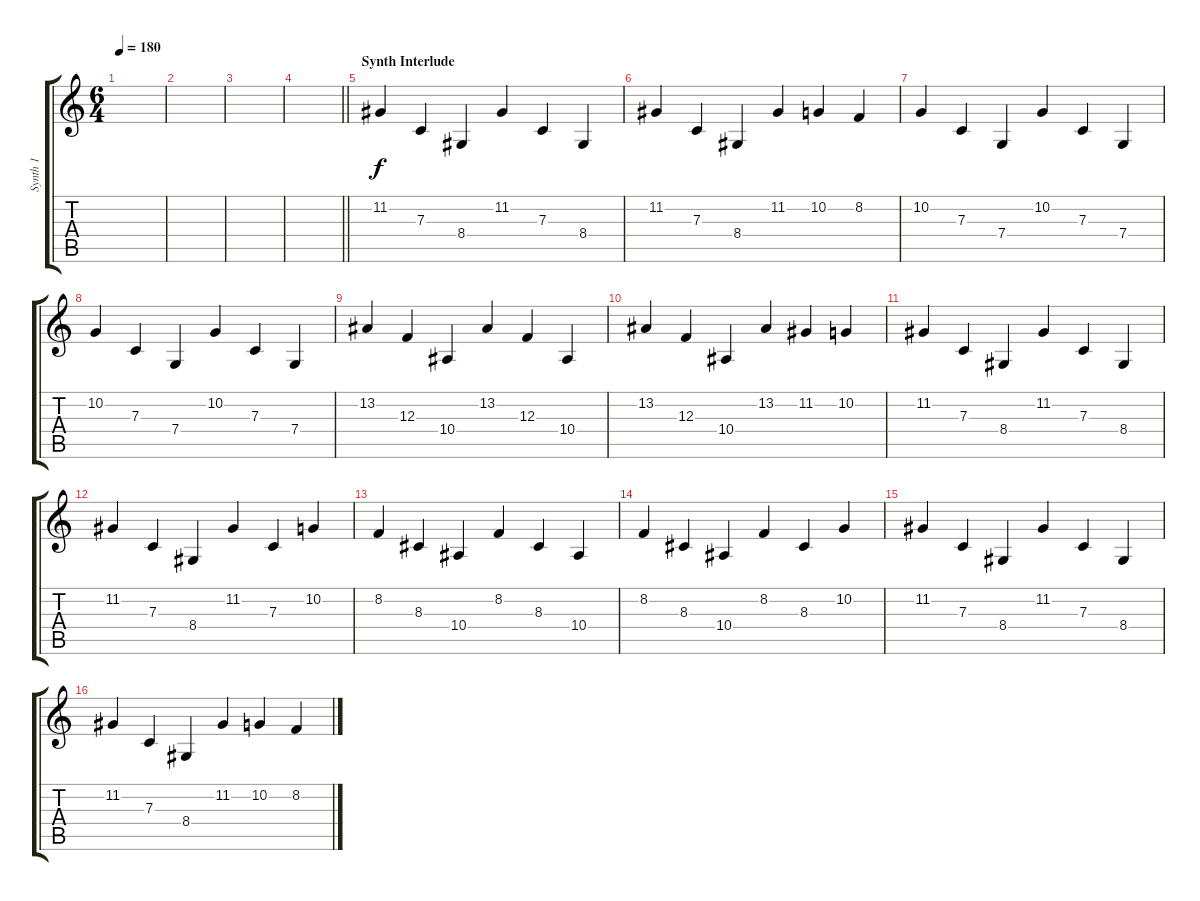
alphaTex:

\track ("Synth 1" "Synth 1") {instrument choiraahs}
\staff {score tabs}
\tuning (D4 A3 F3 C3 G2 D2) {hide}
\ts (6 4)
\tempo 180
\clef g2
\ks c
|
|
|
\barLineRight lightlight
|
\section ("" "Synth Interlude")
11.2.4{instrument stringensemble1} 7.3.4 8.4.4 11.2.4 7.3.4 8.4.4 |
11.2.4 7.3.4 8.4.4 11.2.4 10.2.4 8.2.4 |
10.2.4 7.3.4 7.4.4 10.2.4 7.3.4 7.4.4 |
10.2.4 7.3.4 7.4.4 10.2.4 7.3.4 7.4.4 |
13.2.4 12.3.4 10.4.4 13.2.4 12.3.4 10.4.4 |
13.2.4 12.3.4 10.4.4 13.2.4 11.2.4 10.2.4 |
11.2.4 7.3.4 8.4.4 11.2.4 7.3.4 8.4.4 |
11.2.4 7.3.4 8.4.4 11.2.4 7.3.4 10.2.4 |
8.2.4 8.3.4 10.4.4 8.2.4 8.3.4 10.4.4 |
8.2.4 8.3.4 10.4.4 8.2.4 8.3.4 10.2.4 |
11.2.4 7.3.4 8.4.4 11.2.4 7.3.4 8.4.4 |
11.2.4 7.3.4 8.4.4 11.2.4 10.2.4 8.2.4
